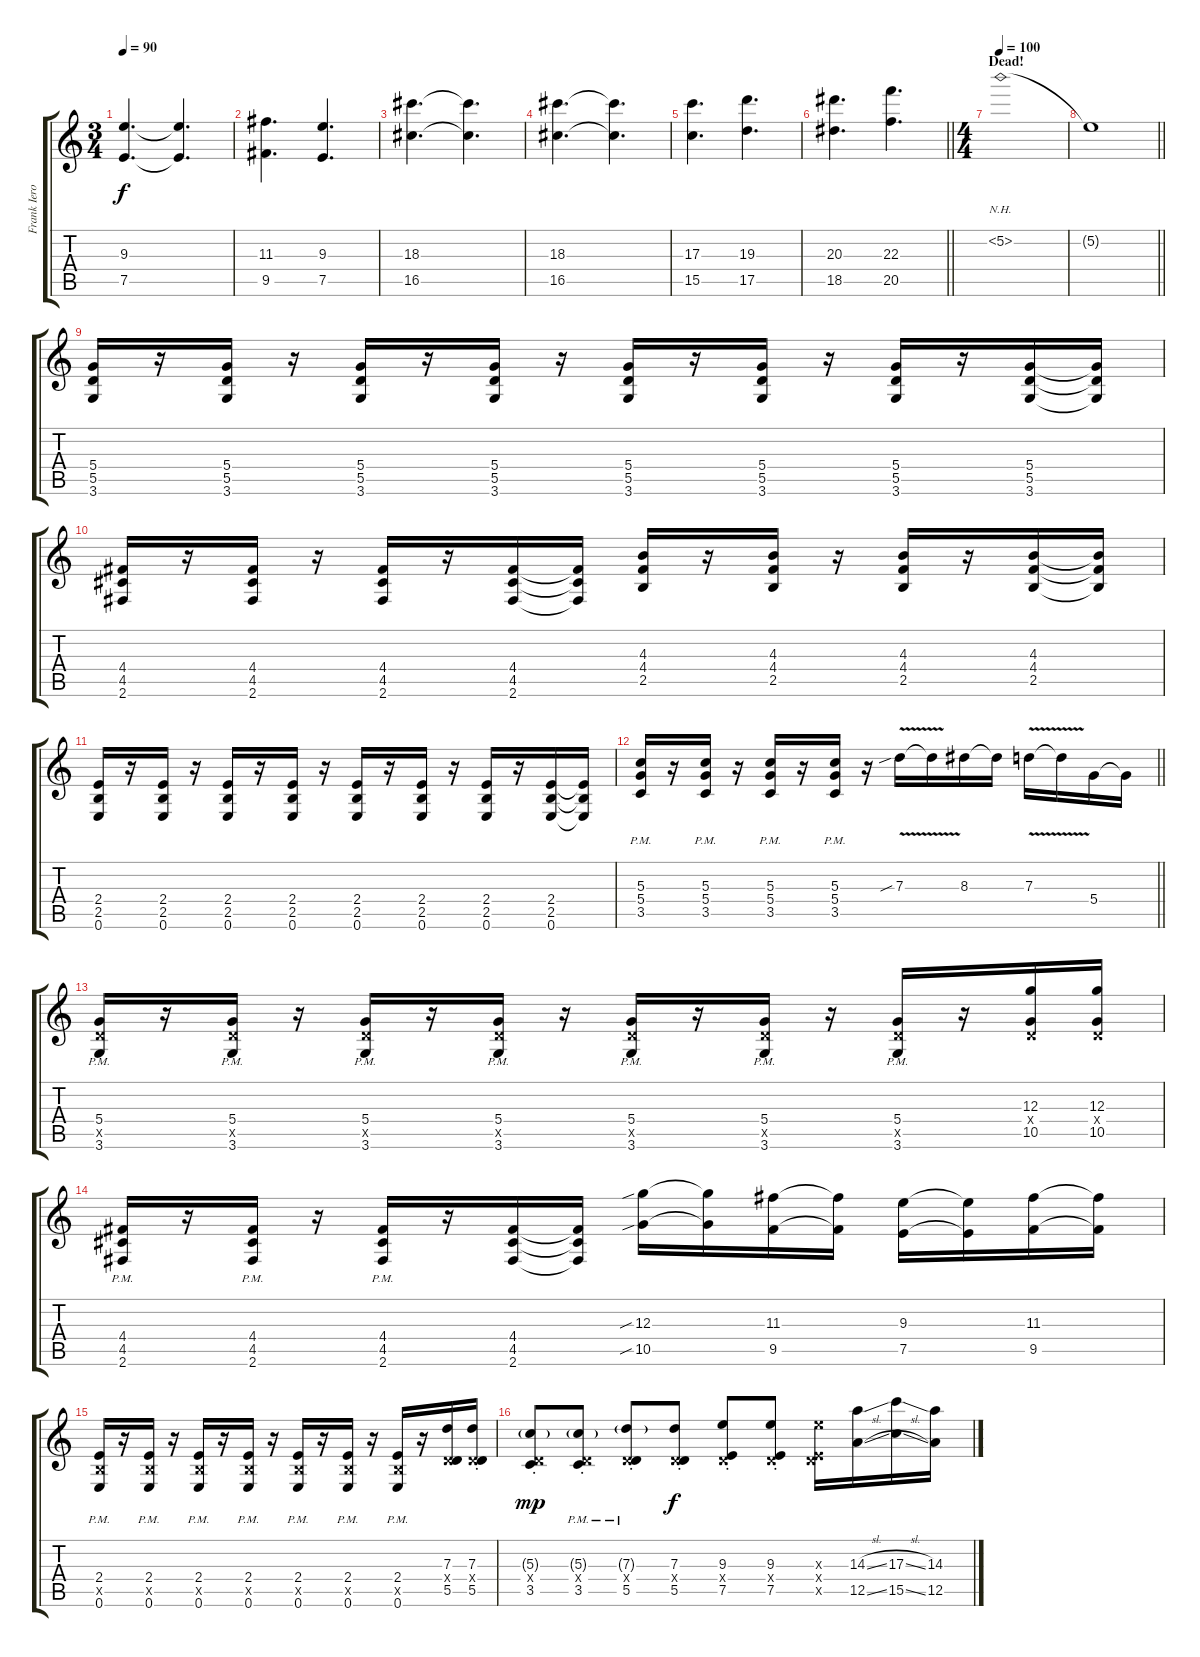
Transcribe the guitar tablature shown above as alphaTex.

\track ("Frank Iero [Rhythm Guitar]" "Frank Iero") {instrument overdrivenguitar}
\staff {score tabs}
\tuning (E4 B3 G3 D3 A2 E2) {hide}
\ts (3 4)
\tempo 90
\clef g2
\ks c
(9.3 7.5).4{d dy f} (9.3{t} 7.5{t}).4{d} |
(11.3 9.5).4{d} (9.3 7.5).4{d} |
(18.3 16.5).4{d} (18.3{t} 16.5{t}).4{d} |
(18.3 16.5).4{d} (18.3{t} 16.5{t}).4{d} |
(17.3 15.5).4{d} (19.3 17.5).4{d} |
\barLineRight lightlight
(20.3 18.5).4{d} (22.3 20.5).4{d} |
\ts (4 4)
\section ("" "Dead!")
\tempo 100
5.2{nh}.1 |
\barLineRight lightlight
5.2{t}.1 |
(5.4 5.5 3.6).16 r.16 (5.4 5.5 3.6).16 r.16 (5.4 5.5 3.6).16 r.16 (5.4 5.5 3.6).16 r.16 (5.4 5.5 3.6).16 r.16 (5.4 5.5 3.6).16 r.16 (5.4 5.5 3.6).16 r.16 (5.4 5.5 3.6).16 (5.4{t} 5.5{t} 3.6{t}).16 |
(4.4 4.5 2.6).16 r.16 (4.4 4.5 2.6).16 r.16 (4.4 4.5 2.6).16 r.16 (4.4 4.5 2.6).16 (4.4{t} 4.5{t} 2.6{t}).16 (4.3 4.4 2.5).16 r.16 (4.3 4.4 2.5).16 r.16 (4.3 4.4 2.5).16 r.16 (4.3 4.4 2.5).16 (4.3{t} 4.4{t} 2.5{t}).16 |
(2.4 2.5 0.6).16 r.16 (2.4 2.5 0.6).16 r.16 (2.4 2.5 0.6).16 r.16 (2.4 2.5 0.6).16 r.16 (2.4 2.5 0.6).16 r.16 (2.4 2.5 0.6).16 r.16 (2.4 2.5 0.6).16 r.16 (2.4 2.5 0.6).16 (2.4{t} 2.5{t} 0.6{t}).16 |
\barLineRight lightlight
(5.3 5.4{pm} 3.5{pm}).16 r.16 (5.3{pm} 5.4{pm} 3.5{pm}).16 r.16 (5.3{pm} 5.4{pm} 3.5{pm}).16 r.16 (5.3{pm} 5.4{pm} 3.5{pm}).16 r.16 7.3{v sib}.16 7.3{t}.16 8.3.16 8.3{t}.16 7.3{v}.16 7.3{t}.16 5.4.16 5.4{t}.16 |
(5.4{pm} 5.5{pm x} 3.6{pm}).16 r.16 (5.4{pm} 5.5{pm x} 3.6{pm}).16 r.16 (5.4{pm} 5.5{pm x} 3.6{pm}).16 r.16 (5.4{pm} 5.5{pm x} 3.6{pm}).16 r.16 (5.4{pm} 5.5{pm x} 3.6{pm}).16 r.16 (5.4{pm} 5.5{pm x} 3.6{pm}).16 r.16 (5.4{pm} 5.5{pm x} 3.6{pm}).16 r.16 (12.3 0.4{x} 10.5).16 (12.3 0.4{x} 10.5).16 |
(4.4{pm} 4.5{pm} 2.6{pm}).16 r.16 (4.4{pm} 4.5{pm} 2.6{pm}).16 r.16 (4.4{pm} 4.5{pm} 2.6{pm}).16 r.16 (4.4 4.5 2.6).16 (4.4{t} 4.5{t} 2.6{t}).16 (12.3{sib} 10.5{sib}).16 (12.3{t} 10.5{t}).16 (11.3 9.5).16 (11.3{t} 9.5{t}).16 (9.3 7.5).16 (9.3{t} 7.5{t}).16 (11.3 9.5).16 (11.3{t} 9.5{t}).16 |
(2.4{pm} 2.5{pm x} 0.6{pm}).16 r.16 (2.4{pm} 2.5{pm x} 0.6{pm}).16 r.16 (2.4{pm} 2.5{pm x} 0.6{pm}).16 r.16 (2.4{pm} 2.5{pm x} 0.6{pm}).16 r.16 (2.4{pm} 2.5{pm x} 0.6{pm}).16 r.16 (2.4{pm} 2.5{pm x} 0.6{pm}).16 r.16 (2.4{pm} 2.5{pm x} 0.6{pm}).16 r.16 (7.3 0.4{x} 5.5).16 (7.3{st} 0.4{x} 5.5).16 |
(5.3{g st} 0.4{x} 3.5{st}).8{dy mp} (5.3{g st} 0.4{x} 3.5{pm st}).8 (7.3{g pm st} 0.4{x} 5.5{pm st}).8 (7.3{st} 0.4{x} 5.5{st}).8{dy f} (9.3{st} 0.4{x} 7.5{st}).8 (9.3{st} 0.4{x} 7.5{st}).8 (9.3{x} 0.4{x} 7.5{x}).16 (14.3{sl} 12.5{sl}).16 (17.3{sl} 15.5{sl}).16 (14.3 12.5).16
